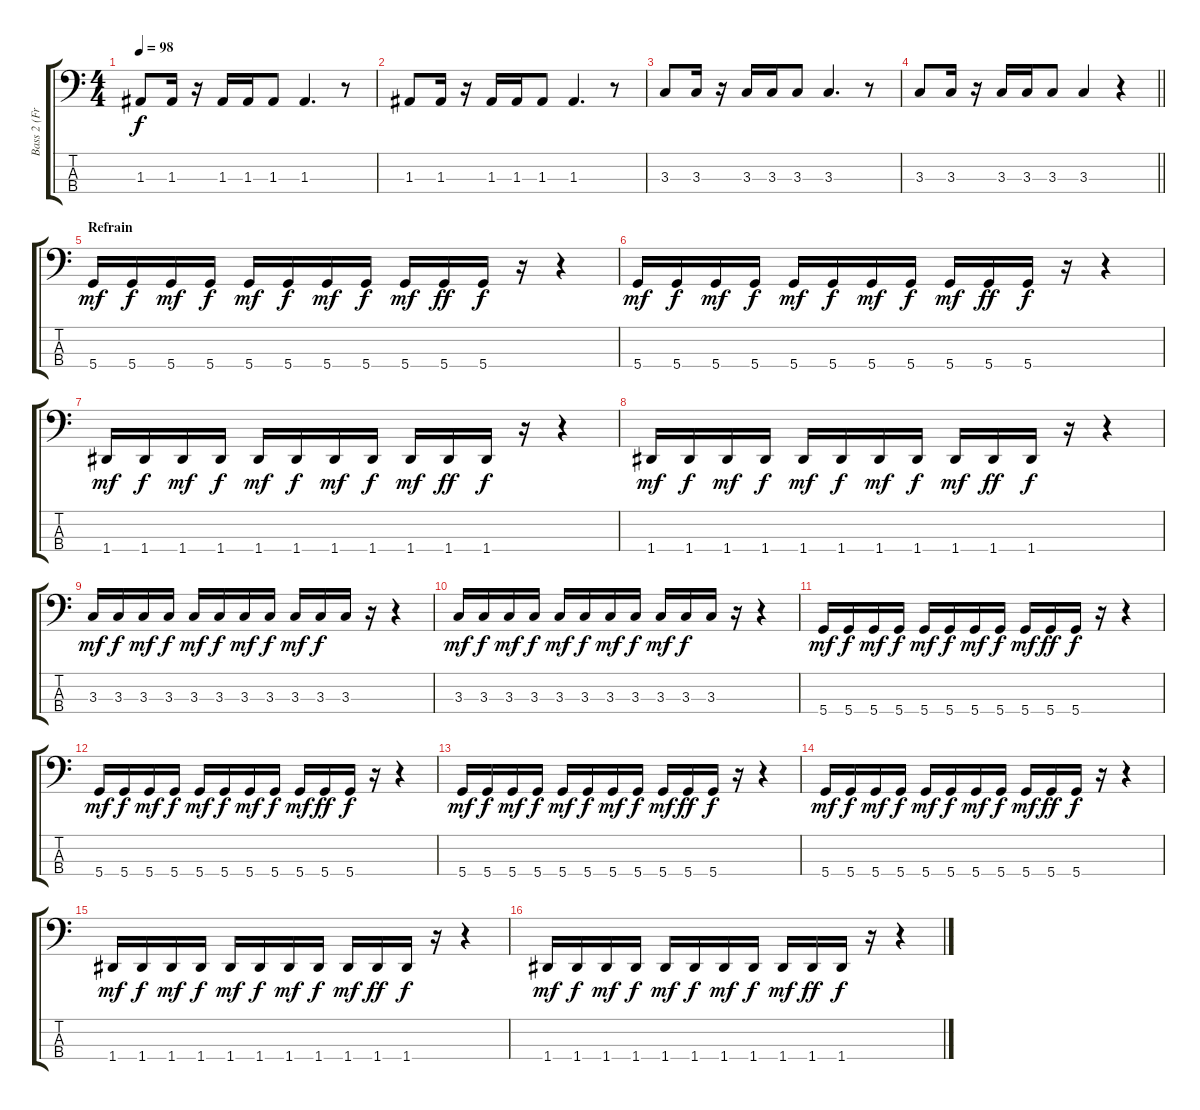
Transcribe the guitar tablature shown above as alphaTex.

\track ("Bass 2 (FrBass)" "Bass 2 (Fr") {instrument fretlessbass}
\staff {score tabs}
\tuning (G2 D2 A1 D1) {hide}
\ts (4 4)
\tempo 98
\clef f4
\ks c
1.3.8{dy f} 1.3.16 r.16 1.3.16 1.3.16 1.3.8 1.3.4{d} r.8 |
1.3.8 1.3.16 r.16 1.3.16 1.3.16 1.3.8 1.3.4{d} r.8 |
3.3.8 3.3.16 r.16 3.3.16 3.3.16 3.3.8 3.3.4{d} r.8 |
\barLineRight lightlight
3.3.8 3.3.16 r.16 3.3.16 3.3.16 3.3.8 3.3.4 r.4 |
\section ("" "Refrain")
5.4.16{dy mf} 5.4.16{dy f} 5.4.16{dy mf} 5.4.16{dy f} 5.4.16{dy mf} 5.4.16{dy f} 5.4.16{dy mf} 5.4.16{dy f} 5.4.16{dy mf} 5.4.16{dy ff} 5.4.16{dy f} r.16 r.4 |
5.4.16{dy mf} 5.4.16{dy f} 5.4.16{dy mf} 5.4.16{dy f} 5.4.16{dy mf} 5.4.16{dy f} 5.4.16{dy mf} 5.4.16{dy f} 5.4.16{dy mf} 5.4.16{dy ff} 5.4.16{dy f} r.16 r.4 |
1.4.16{dy mf} 1.4.16{dy f} 1.4.16{dy mf} 1.4.16{dy f} 1.4.16{dy mf} 1.4.16{dy f} 1.4.16{dy mf} 1.4.16{dy f} 1.4.16{dy mf} 1.4.16{dy ff} 1.4.16{dy f} r.16 r.4 |
1.4.16{dy mf} 1.4.16{dy f} 1.4.16{dy mf} 1.4.16{dy f} 1.4.16{dy mf} 1.4.16{dy f} 1.4.16{dy mf} 1.4.16{dy f} 1.4.16{dy mf} 1.4.16{dy ff} 1.4.16{dy f} r.16 r.4 |
3.3.16{dy mf} 3.3.16{dy f} 3.3.16{dy mf} 3.3.16{dy f} 3.3.16{dy mf} 3.3.16{dy f} 3.3.16{dy mf} 3.3.16{dy f} 3.3.16{dy mf} 3.3.16{dy f} 3.3.16 r.16 r.4 |
3.3.16{dy mf} 3.3.16{dy f} 3.3.16{dy mf} 3.3.16{dy f} 3.3.16{dy mf} 3.3.16{dy f} 3.3.16{dy mf} 3.3.16{dy f} 3.3.16{dy mf} 3.3.16{dy f} 3.3.16 r.16 r.4 |
5.4.16{dy mf} 5.4.16{dy f} 5.4.16{dy mf} 5.4.16{dy f} 5.4.16{dy mf} 5.4.16{dy f} 5.4.16{dy mf} 5.4.16{dy f} 5.4.16{dy mf} 5.4.16{dy ff} 5.4.16{dy f} r.16 r.4 |
5.4.16{dy mf} 5.4.16{dy f} 5.4.16{dy mf} 5.4.16{dy f} 5.4.16{dy mf} 5.4.16{dy f} 5.4.16{dy mf} 5.4.16{dy f} 5.4.16{dy mf} 5.4.16{dy ff} 5.4.16{dy f} r.16 r.4 |
5.4.16{dy mf} 5.4.16{dy f} 5.4.16{dy mf} 5.4.16{dy f} 5.4.16{dy mf} 5.4.16{dy f} 5.4.16{dy mf} 5.4.16{dy f} 5.4.16{dy mf} 5.4.16{dy ff} 5.4.16{dy f} r.16 r.4 |
5.4.16{dy mf} 5.4.16{dy f} 5.4.16{dy mf} 5.4.16{dy f} 5.4.16{dy mf} 5.4.16{dy f} 5.4.16{dy mf} 5.4.16{dy f} 5.4.16{dy mf} 5.4.16{dy ff} 5.4.16{dy f} r.16 r.4 |
1.4.16{dy mf} 1.4.16{dy f} 1.4.16{dy mf} 1.4.16{dy f} 1.4.16{dy mf} 1.4.16{dy f} 1.4.16{dy mf} 1.4.16{dy f} 1.4.16{dy mf} 1.4.16{dy ff} 1.4.16{dy f} r.16 r.4 |
1.4.16{dy mf} 1.4.16{dy f} 1.4.16{dy mf} 1.4.16{dy f} 1.4.16{dy mf} 1.4.16{dy f} 1.4.16{dy mf} 1.4.16{dy f} 1.4.16{dy mf} 1.4.16{dy ff} 1.4.16{dy f} r.16 r.4
